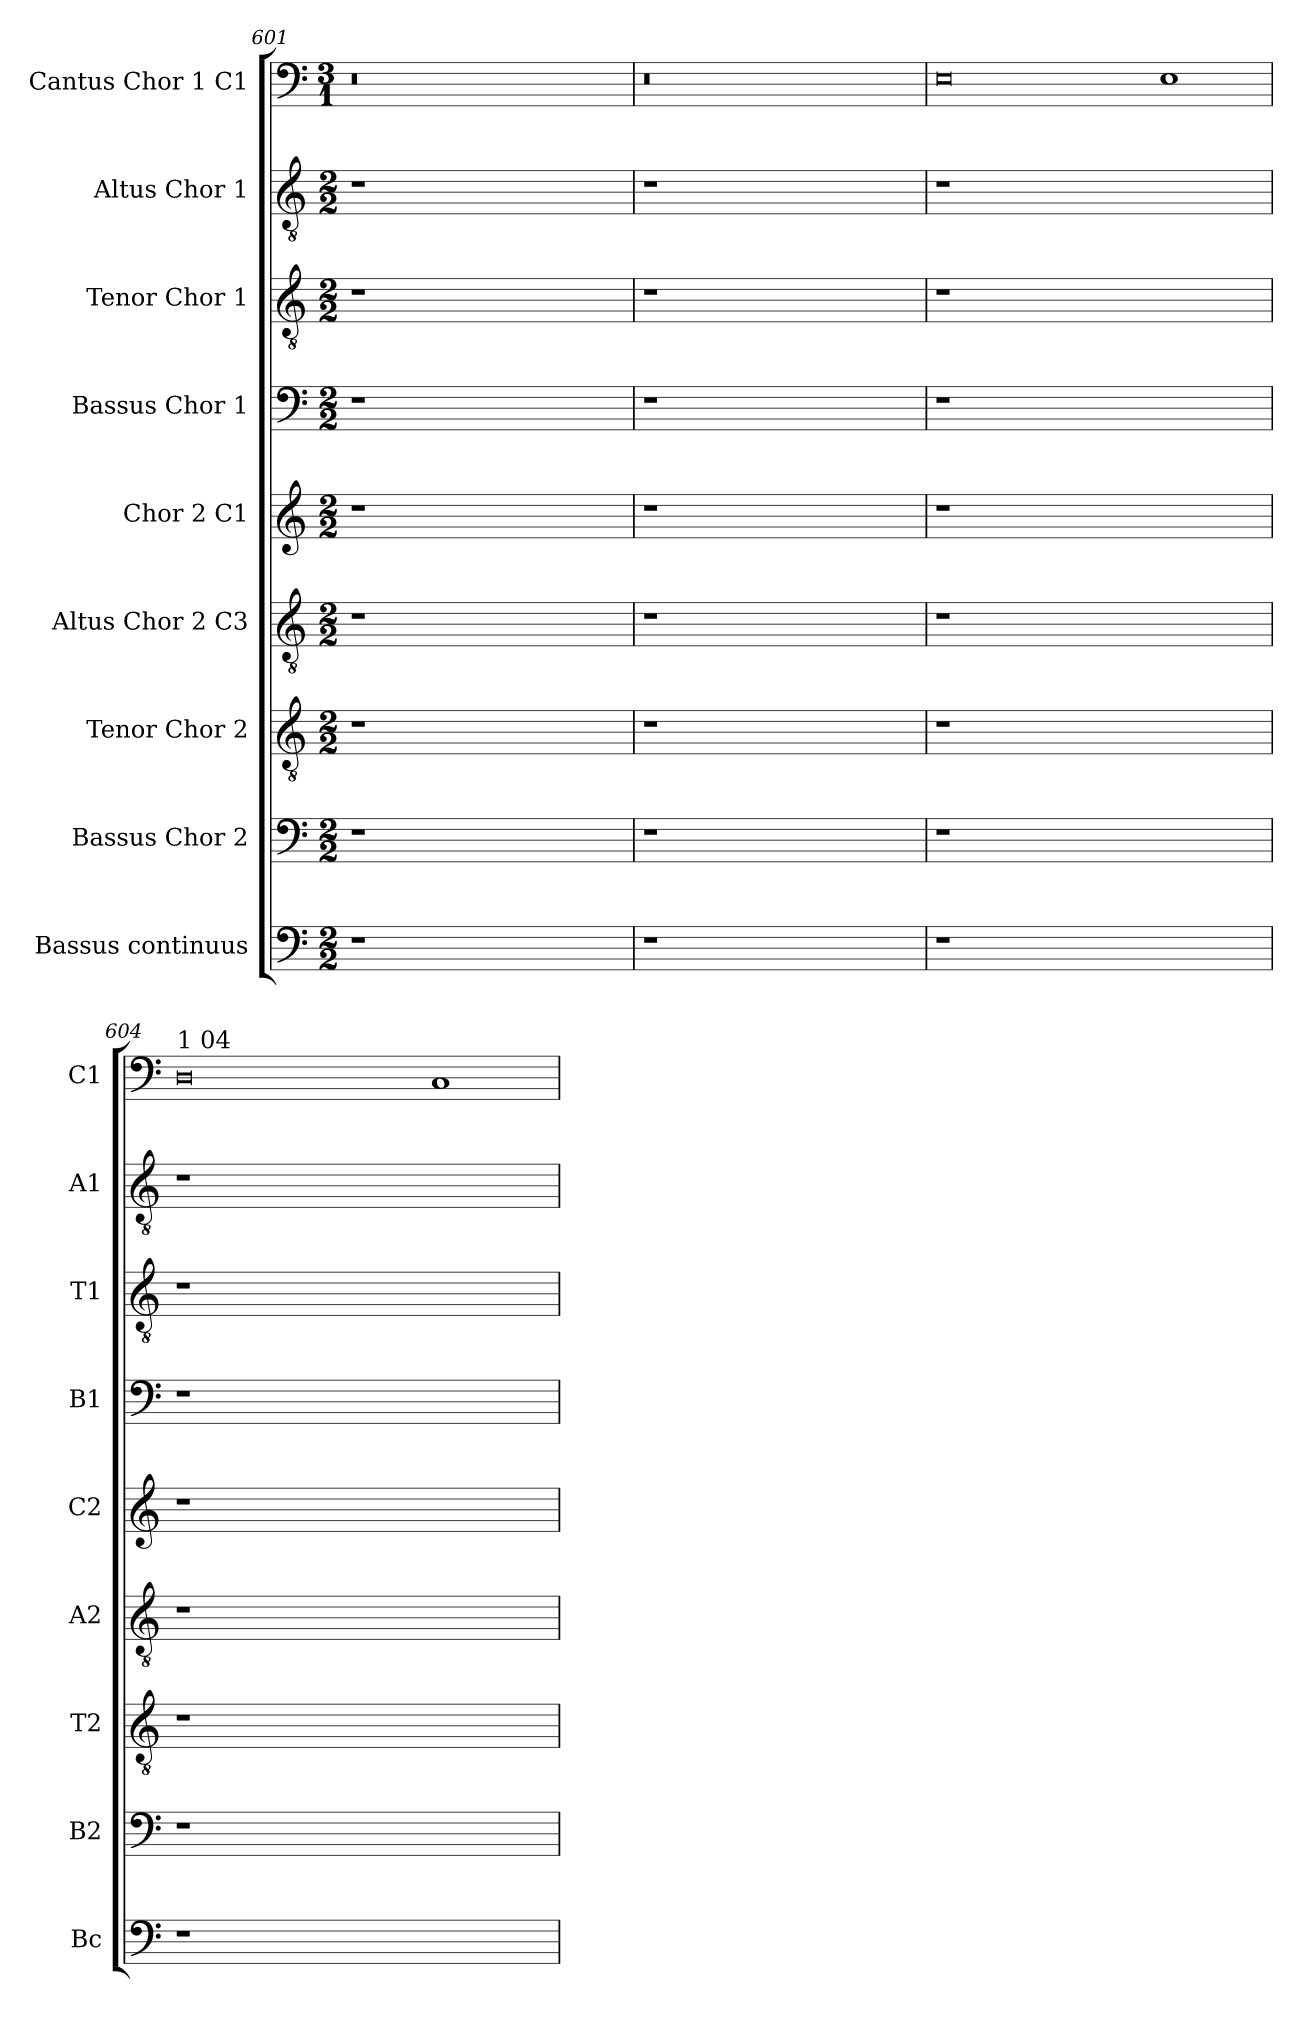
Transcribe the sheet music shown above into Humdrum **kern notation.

**kern	**kern	**kern	**kern	**kern	**kern	**kern	**kern	**kern
*part9	*part8	*part7	*part6	*part5	*part4	*part3	*part2	*part1
*staff9	*staff8	*staff7	*staff6	*staff5	*staff4	*staff3	*staff2	*staff1
*I"Bassus continuus	*I"Bassus Chor 2	*I"Tenor Chor 2	*I"Altus Chor 2 C3	*I"Chor 2 C1	*I"Bassus Chor 1	*I"Tenor Chor 1	*I"Altus Chor 1	*I"Cantus Chor 1 C1
*I'Bc	*I'B2	*I'T2	*I'A2	*I'C2	*I'B1	*I'T1	*I'A1	*I'C1
*clefF4	*clefF4	*clefGv2	*clefGv2	*clefG2	*clefF4	*clefGv2	*clefGv2	*clefF4
*ITrd7c12	*	*	*	*	*	*	*	*
*k[]	*k[]	*k[]	*k[]	*k[]	*k[]	*k[]	*k[]	*k[]
*C:	*C:	*C:	*C:	*C:	*C:	*C:	*C:	*C:
*M2/2	*M2/2	*M2/2	*M2/2	*M2/2	*M2/2	*M2/2	*M2/2	*M3/1
=601	=601	=601	=601	=601	=601	=601	=601	=601
1r	1r	1r	1r	1r	1r	1r	1r	0.r
0ryy	0ryy	0ryy	0ryy	0ryy	0ryy	0ryy	0ryy	.
=602	=602	=602	=602	=602	=602	=602	=602	=602
1r	1r	1r	1r	1r	1r	1r	1r	0.r
0ryy	0ryy	0ryy	0ryy	0ryy	0ryy	0ryy	0ryy	.
=603	=603	=603	=603	=603	=603	=603	=603	=603
1r	1r	1r	1r	1r	1r	1r	1r	0E
0ryy	0ryy	0ryy	0ryy	0ryy	0ryy	0ryy	0ryy	.
.	.	.	.	.	.	.	.	1E
!!LO:LB:g=z
=604	=604	=604	=604	=604	=604	=604	=604	=604
!	!	!	!	!	!	!	!	!LO:TX:a:t=1 04
1r	1r	1r	1r	1r	1r	1r	1r	0D
0ryy	0ryy	0ryy	0ryy	0ryy	0ryy	0ryy	0ryy	.
.	.	.	.	.	.	.	.	1C
=	=	=	=	=	=	=	=	=
*-	*-	*-	*-	*-	*-	*-	*-	*-
